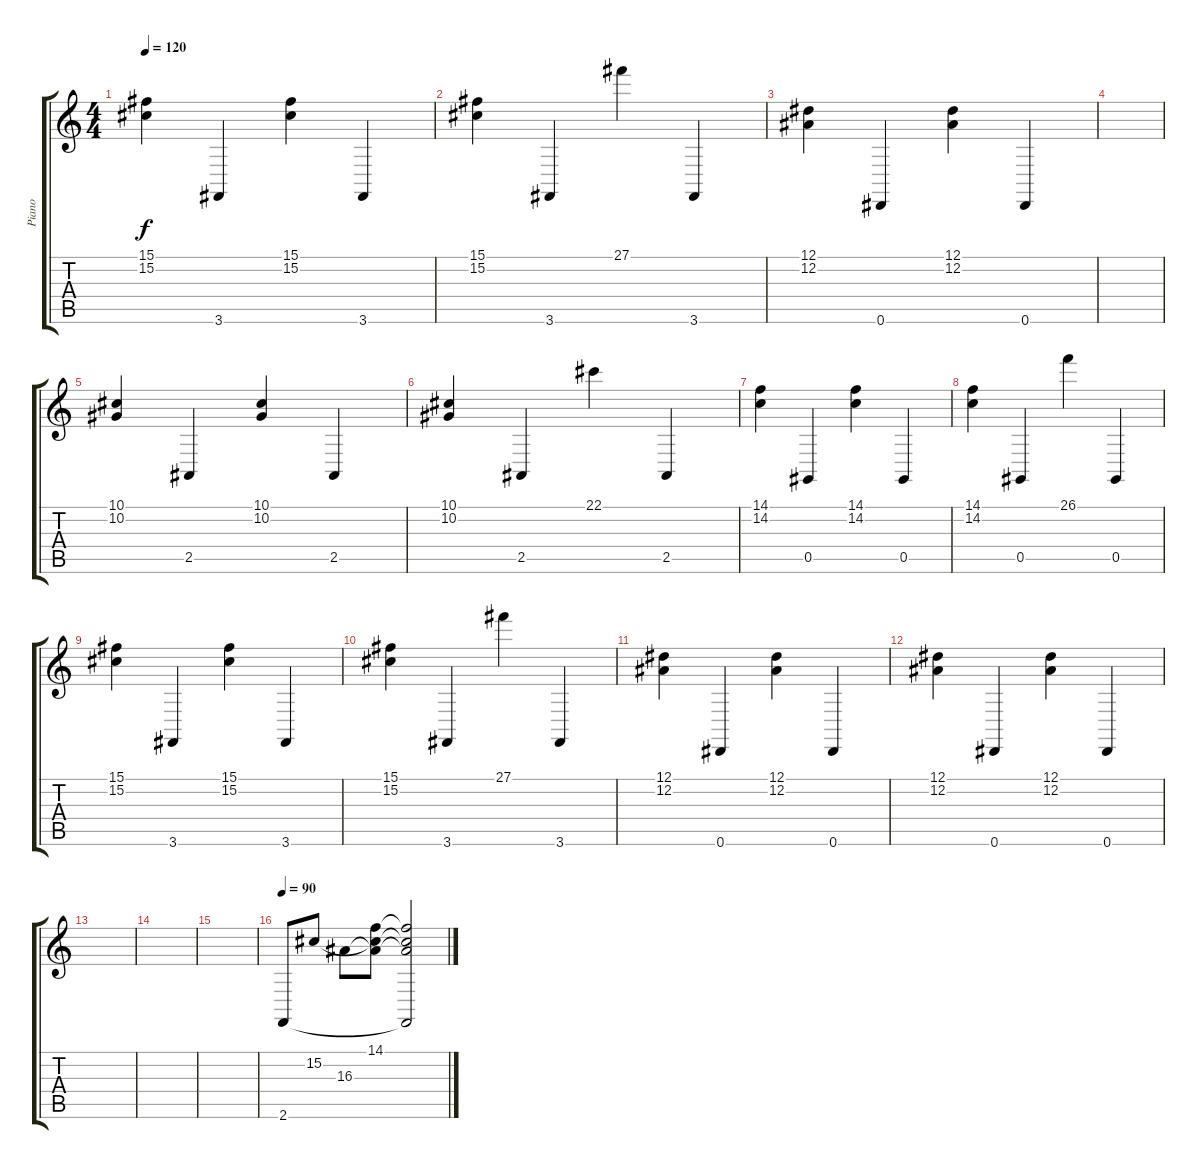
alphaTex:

\track ("Piano" "Piano") {instrument acousticgrandpiano}
\staff {score tabs}
\tuning (Eb4 Bb3 Gb3 Db3 Ab2 Eb2) {hide}
\ts (4 4)
\tempo 120
\clef g2
\ks c
(15.1 15.2).4{dy f} 3.6.4 (15.1 15.2).4 3.6.4 |
(15.1 15.2).4 3.6.4 27.1.4 3.6.4 |
(12.1 12.2).4 0.6.4 (12.1 12.2).4 0.6.4 |
|
(10.1 10.2).4 2.5.4 (10.1 10.2).4 2.5.4 |
(10.1 10.2).4 2.5.4 22.1.4 2.5.4 |
(14.1 14.2).4 0.5.4 (14.1 14.2).4 0.5.4 |
(14.1 14.2).4 0.5.4 26.1.4 0.5.4 |
(15.1 15.2).4 3.6.4 (15.1 15.2).4 3.6.4 |
(15.1 15.2).4 3.6.4 27.1.4 3.6.4 |
(12.1 12.2).4 0.6.4 (12.1 12.2).4 0.6.4 |
(12.1 12.2).4 0.6.4 (12.1 12.2).4 0.6.4 |
|
|
|
\tempo 90
2.6.8 15.2.8 16.3.8 (14.1 15.2{t} 16.3{t}).8 (14.1{t} 15.2{t} 16.3{t} 2.6{t}).2
